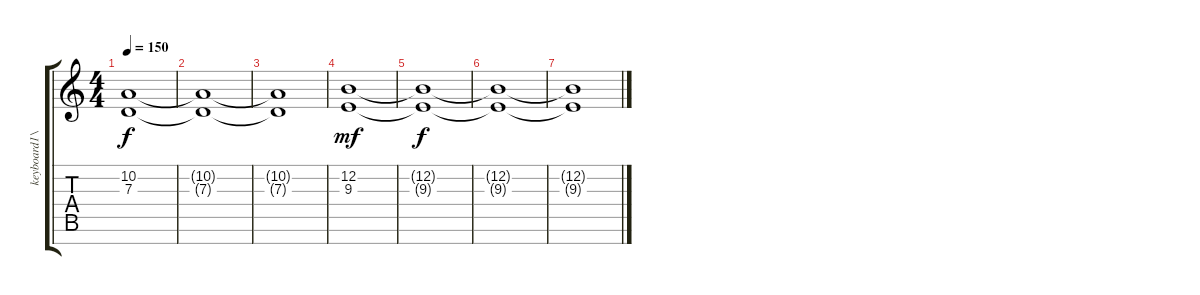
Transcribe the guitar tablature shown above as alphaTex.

\track ("keyboard1\\guitar1" "keyboard1\\") {instrument acousticgrandpiano}
\staff {score tabs}
\tuning (E4 B3 G3 D3 A2 E2 B1) {hide}
\ts (4 4)
\tempo 150
\clef g2
\ks c
(10.2{t} 7.3{t}).1{dy f} |
(10.2{t} 7.3{t}).1 |
(10.2{t} 7.3{t}).1 |
(12.2 9.3).1{dy mf} |
(12.2{t} 9.3{t}).1{dy f} |
(12.2{t} 9.3{t}).1 |
(12.2{t} 9.3{t}).1
